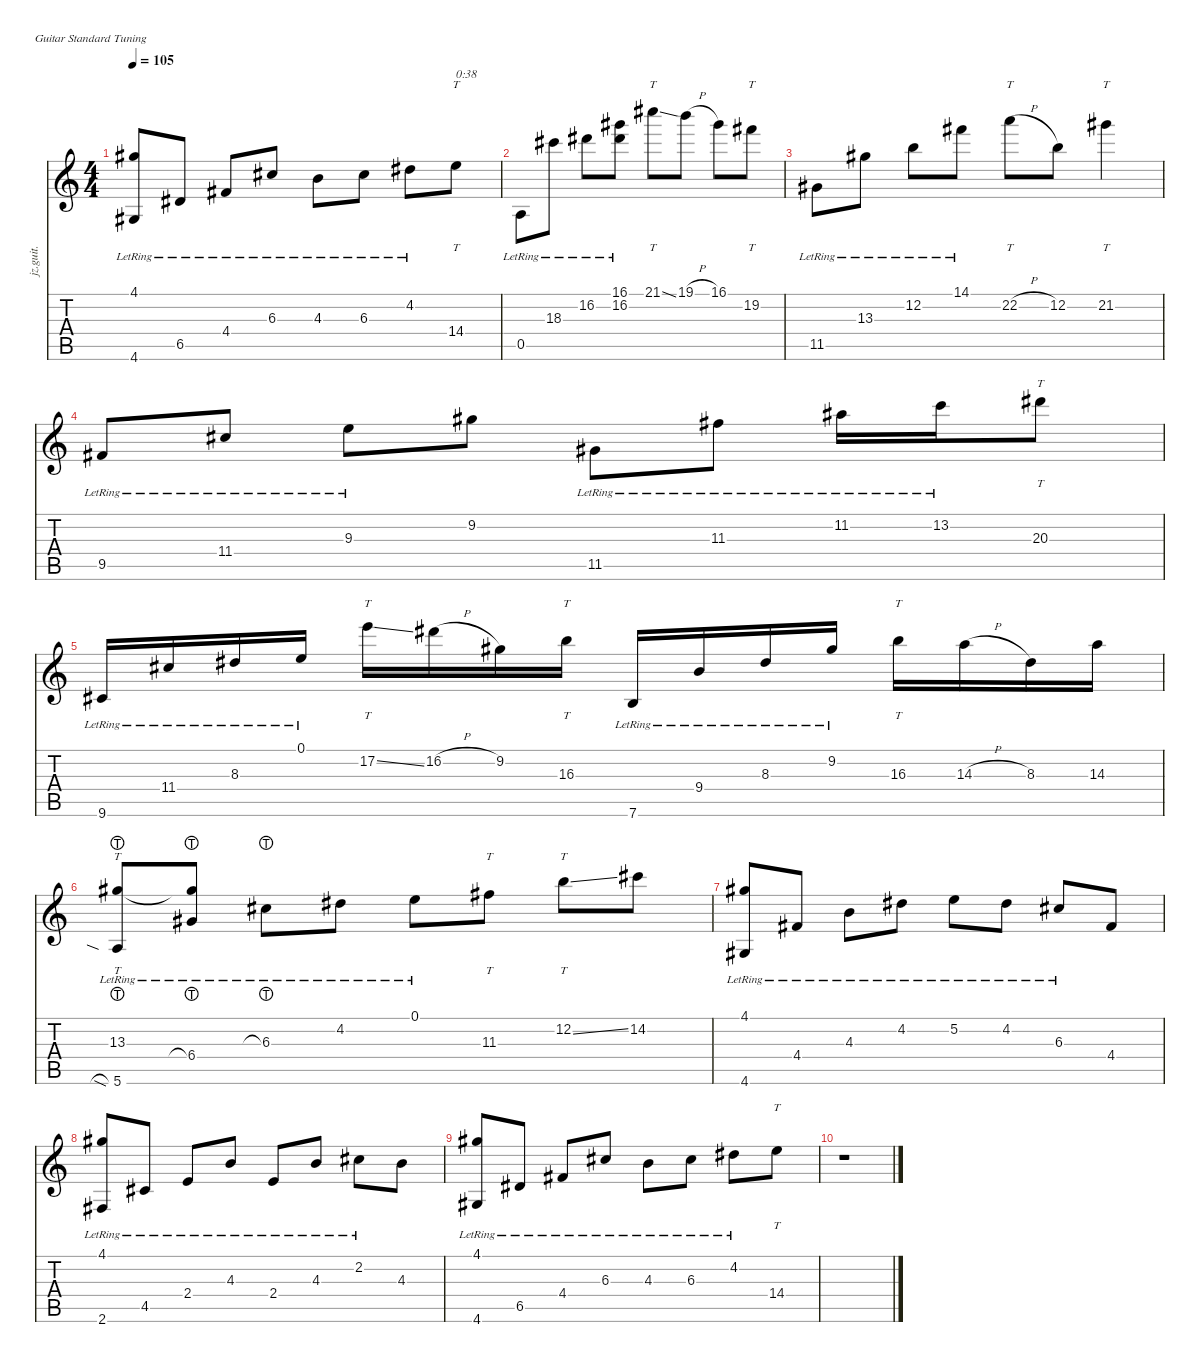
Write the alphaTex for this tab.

\defaultSystemsLayout 4
\hideDynamics
\bracketExtendMode nobrackets
\track ("Jazz Guitar" "jz.guit.") {instrument electricguitarjazz}
\staff {score tabs}
\tuning (E4 B3 G3 D3 A2 E2)
\ts (4 4)
\tempo 105
\clef g2
\ks c
(4.1{lr acc #} 4.6{lr acc #}).8{dy mf beam Up} 6.5{lr acc #}.8{beam Up} 4.4{lr acc #}.8{beam Up} 6.3{lr acc #}.8{beam Up} 4.3{lr}.8{beam Down} 6.3{lr acc #}.8{beam Down} 4.2{lr acc #}.8{beam Down} 14.4.8{tt txt "0:38" beam Down} |
0.5{lr}.8{beam Down} 18.3{lr acc #}.8{beam Down} 16.2{lr acc #}.8{beam Down} (16.2{lr acc #} 16.1{lr acc #}).8{beam Down} 21.1{ss acc #}.8{tt beam Down} 19.1{h}.8{beam Down} 16.1{acc #}.8{beam Down} 19.2{acc #}.8{tt beam Down} |
11.5{lr acc #}.8{beam Down} 13.3{lr acc #}.8{beam Down} 12.2{lr}.8{beam Down} 14.1{lr acc #}.8{beam Down} 22.2{h}.8{tt beam Down} 12.2.8{beam Down} 21.2{acc #}.4{tt beam Down} |
9.5{lr acc #}.8{beam Up} 11.4{lr acc #}.8{beam Up} 9.3{lr}.8{beam Down} 9.2{acc #}.8{beam Down} 11.5{lr acc #}.8{beam Down} 11.3{lr acc #}.8{beam Down} 11.2{lr acc #}.16{beam Down} 13.2{lr}.16{beam Down} 20.3{acc #}.8{tt beam Down} |
9.6{lr acc #}.16{beam Up} 11.4{lr acc #}.16{beam Up} 8.3{lr acc #}.16{beam Up} 0.1{lr}.16{beam Up} 17.2{ss}.16{tt beam Down} 16.2{h acc #}.16{beam Down} 9.2{acc #}.16{beam Down} 16.3.16{tt beam Down} 7.6{lr}.16{beam Up} 9.4{lr}.16{beam Up} 8.3{lr acc #}.16{beam Up} 9.2{lr acc #}.16{beam Up} 16.3.16{tt beam Down} 14.3{h}.16{beam Down} 8.3{acc #}.16{beam Down} 14.3.16{beam Down} |
(13.3{acc #} 5.6{sia lht lr}).8{tt beam Up} (6.4{lht lr acc #} 13.3{t acc #}).8{beam Up} 6.3{lht lr acc #}.8{beam Down} 4.2{lr acc #}.8{beam Down} 0.1{lr}.8{beam Down} 11.3{acc #}.8{tt beam Down} 12.2{ss}.8{tt beam Down} 14.2{acc #}.8{beam Down} |
(4.6{lr acc #} 4.1{lr acc #}).8{beam Up} 4.4{lr acc #}.8{beam Up} 4.3{lr}.8{beam Down} 4.2{lr acc #}.8{beam Down} 5.2{lr}.8{beam Down} 4.2{lr acc #}.8{beam Down} 6.3{lr acc #}.8{beam Up} 4.4{acc #}.8{beam Up} |
(4.1{lr acc #} 2.6{lr acc #}).8{beam Up} 4.5{lr acc #}.8{beam Up} 2.4{lr}.8{beam Up} 4.3{lr}.8{beam Up} 2.4{lr}.8{beam Up} 4.3{lr}.8{beam Up} 2.2{lr acc #}.8{beam Down} 4.3.8{beam Down} |
(4.1{lr acc #} 4.6{lr acc #}).8{beam Up} 6.5{lr acc #}.8{beam Up} 4.4{lr acc #}.8{beam Up} 6.3{lr acc #}.8{beam Up} 4.3{lr}.8{beam Down} 6.3{lr acc #}.8{beam Down} 4.2{lr acc #}.8{beam Down} 14.4.8{tt beam Down} |
r.1{beam Down}
